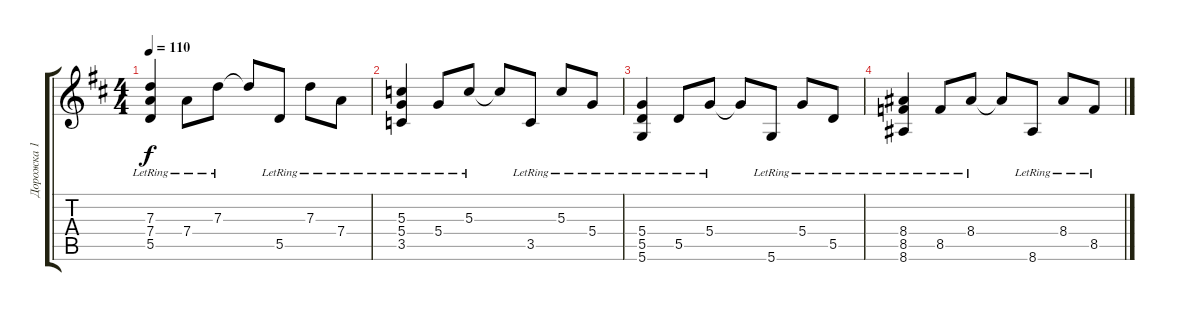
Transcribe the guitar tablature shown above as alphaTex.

\track ("Дорожка 1" "Дорожка 1") {instrument distortionguitar}
\staff {score tabs}
\tuning (E4 B3 G3 D3 A2 D2) {hide}
\ts (4 4)
\tempo 110
\clef g2
\ks d
(7.3{lr} 7.4{lr} 5.5{lr}).4{dy f} 7.4{lr}.8 7.3{lr}.8 7.3{t}.8 5.5{lr}.8 7.3{lr}.8 7.4{lr}.8 |
(5.3{lr} 5.4{lr} 3.5{lr}).4 5.4{lr}.8 5.3{lr}.8 5.3{t}.8 3.5{lr}.8 5.3{lr}.8 5.4{lr}.8 |
(5.4{lr} 5.5{lr} 5.6{lr}).4 5.5{lr}.8 5.4{lr}.8 5.4{t}.8 5.6{lr}.8 5.4{lr}.8 5.5{lr}.8 |
(8.4{lr} 8.5{lr} 8.6{lr}).4 8.5{lr}.8 8.4{lr}.8 8.4{t}.8 8.6{lr}.8 8.4{lr}.8 8.5{lr}.8
